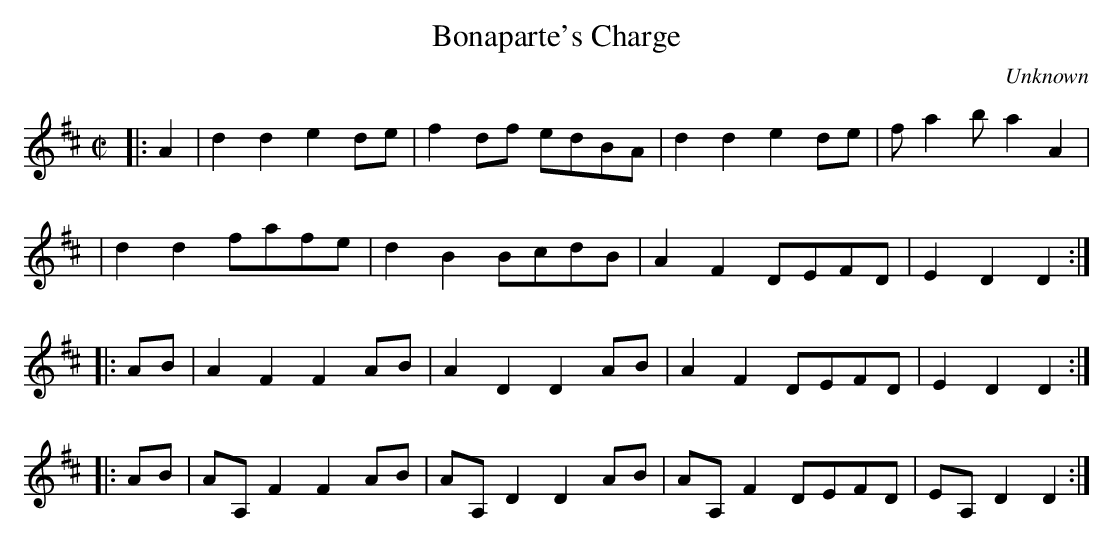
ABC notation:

X:1
T:Bonaparte's Charge
C:Unknown
M:C|
K:D
|: A2 \
| d2d2 e2de | f2df edBA | d2d2 e2de | fa2b a2A2 |
| d2d2 fafe | d2B2 BcdB | A2F2 DEFD | E2D2 D2 :|
|: AB \
| A2F2 F2AB | A2D2 D2AB | A2F2 DEFD | E2D2 D2 :|
|: AB \
| AA,F2 F2AB | AA,D2 D2AB | AA,F2 DEFD | EA,D2 D2 :|
